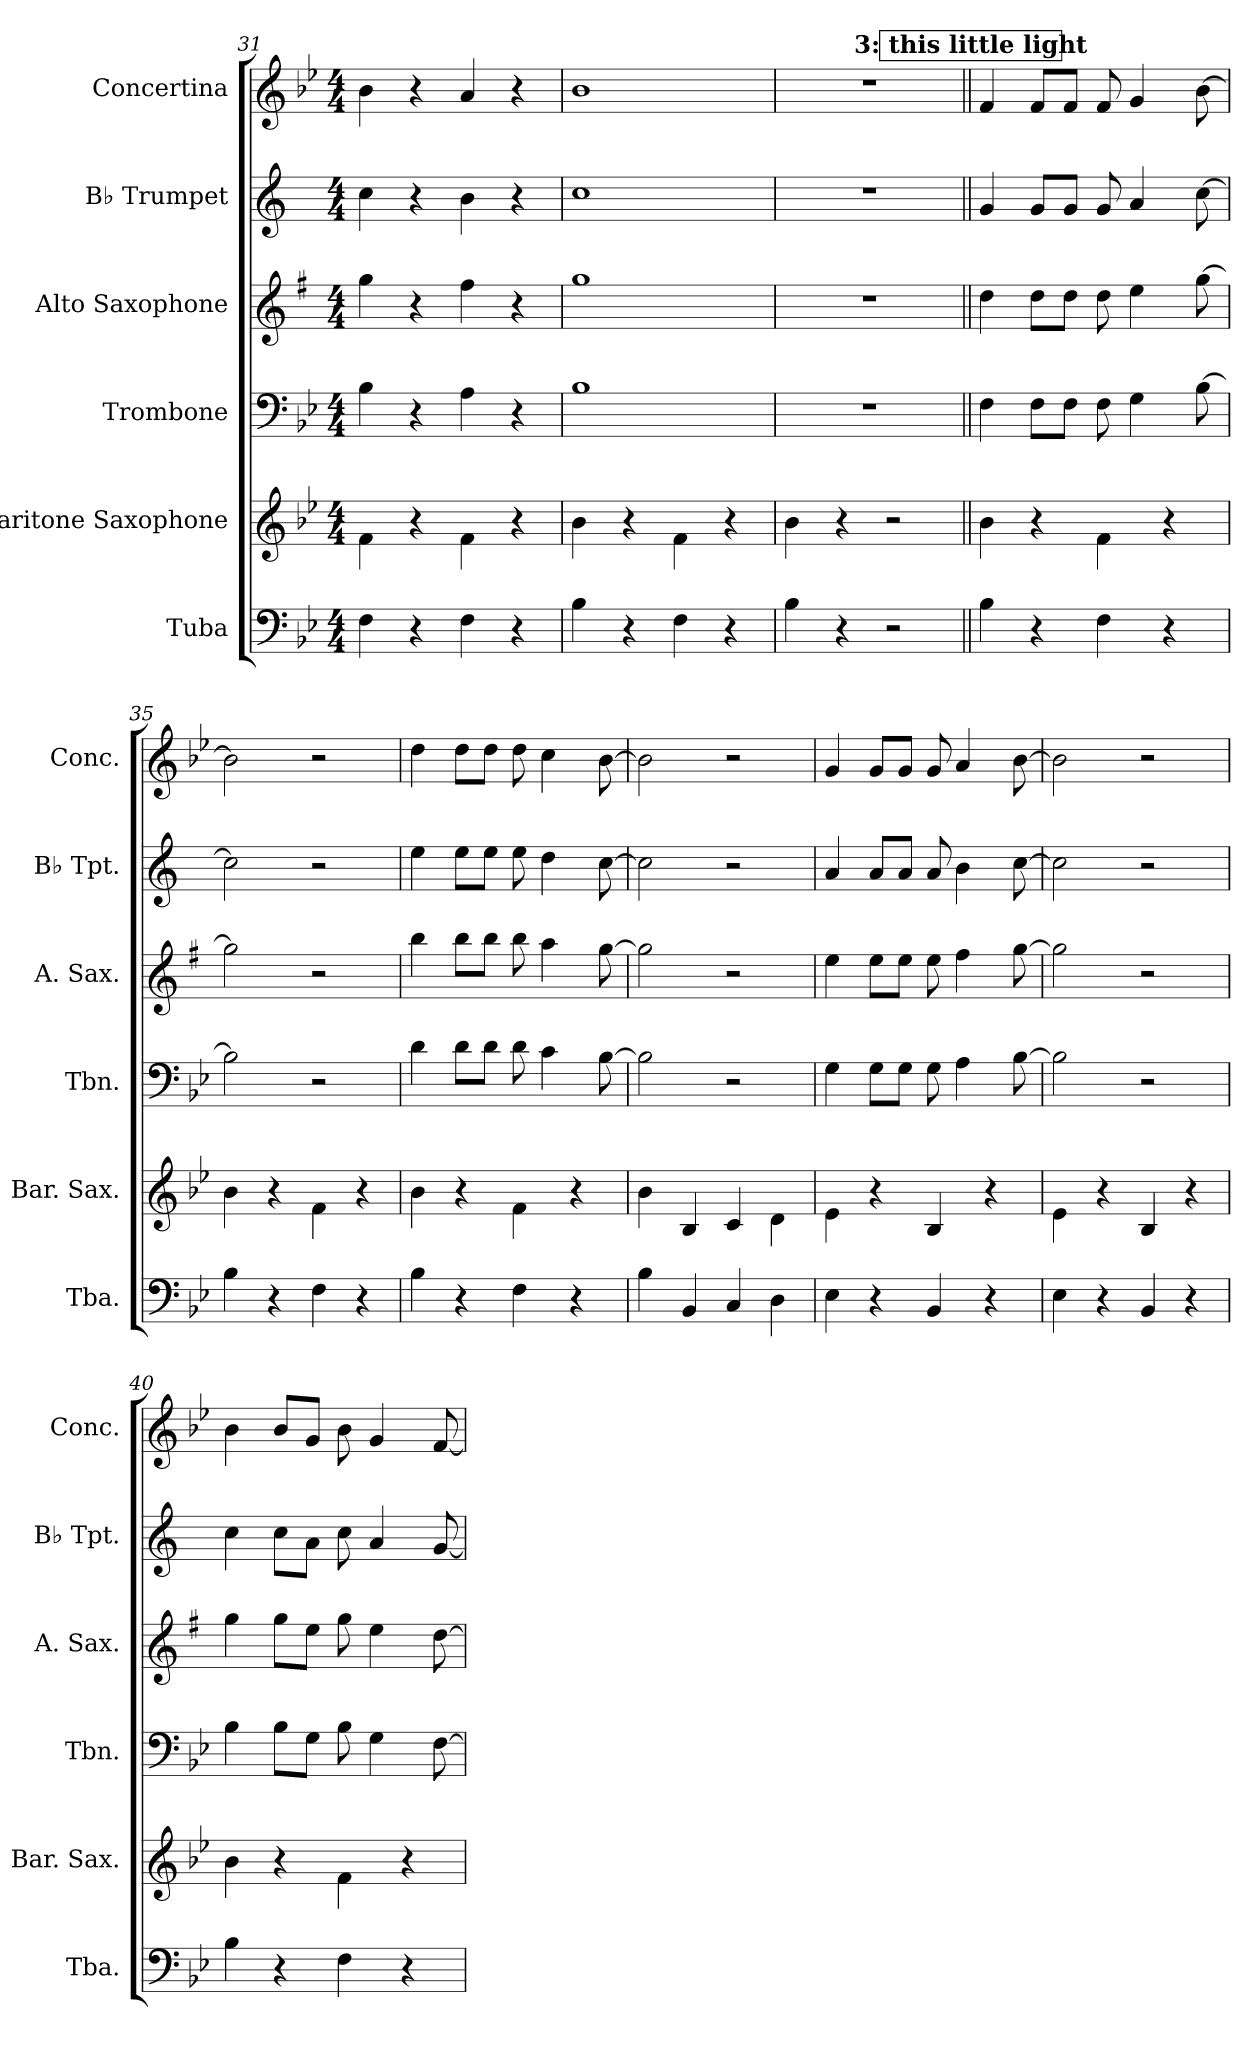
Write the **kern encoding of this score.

**kern	**kern	**kern	**kern	**kern	**kern
*part6	*part5	*part4	*part3	*part2	*part1
*staff6	*staff5	*staff4	*staff3	*staff2	*staff1
*I"Tuba	*I"Baritone Saxophone	*I"Trombone	*I"Alto Saxophone	*I"B♭ Trumpet	*I"Concertina
*I'Tba.	*I'Bar. Sax.	*I'Tbn.	*I'A. Sax.	*I'B♭ Tpt.	*I'Conc.
*clefF4	*clefG2	*clefF4	*clefG2	*clefG2	*clefG2
*	*ITrd12c21	*	*ITrd5c9	*ITrd1c2	*
*k[b-e-]	*k[b-e-]	*k[b-e-]	*k[b-e-]	*k[b-e-]	*k[b-e-]
*M4/4	*M4/4	*M4/4	*M4/4	*M4/4	*M4/4
=31	=31	=31	=31	=31	=31
4F\	4F\	4B-\	4b-\	4b-\	4b-\
4r	4r	4r	4r	4r	4r
4F\	4F\	4A\	4a\	4a\	4a/
4r	4r	4r	4r	4r	4r
!!LO:LB:g=z
=32	=32	=32	=32	=32	=32
4B-\	4B-\	1B-	1b-	1b-	1b-
4r	4r	.	.	.	.
4F\	4F\	.	.	.	.
4r	4r	.	.	.	.
=33	=33	=33	=33	=33	=33
4B-\	4B-\	1r	1r	1r	1r
4r	4r	.	.	.	.
2r	2r	.	.	.	.
!!LO:REH:place=s1:a:B:fs=14:t=3&colon; this little light
=34||	=34||	=34||	=34||	=34||	=34||
4B-\	4B-\	4F\	4f\	4f/	4f/
4r	4r	8F\L	8f\L	8f/L	8f/L
.	.	8F\J	8f\J	8f/J	8f/J
4F\	4F\	8F\	8f\	8f/	8f/
.	.	4G\	4g\	4g/	4g/
4r	4r	.	.	.	.
.	.	[8B-\	[8b-\	[8b-\	[8b-\
=35	=35	=35	=35	=35	=35
4B-\	4B-\	2B-\]	2b-\]	2b-\]	2b-\]
4r	4r	.	.	.	.
4F\	4F\	2r	2r	2r	2r
4r	4r	.	.	.	.
=36	=36	=36	=36	=36	=36
4B-\	4B-\	4d\	4dd\	4dd\	4dd\
4r	4r	8d\L	8dd\L	8dd\L	8dd\L
.	.	8d\J	8dd\J	8dd\J	8dd\J
4F\	4F\	8d\	8dd\	8dd\	8dd\
.	.	4c\	4cc\	4cc\	4cc\
4r	4r	.	.	.	.
.	.	[8B-\	[8b-\	[8b-\	[8b-\
=37	=37	=37	=37	=37	=37
4B-\	4B-\	2B-\]	2b-\]	2b-\]	2b-\]
4BB-/	4BB-/	.	.	.	.
4C/	4C/	2r	2r	2r	2r
4D\	4D\	.	.	.	.
!!LO:PB:g=z
=38	=38	=38	=38	=38	=38
4E-\	4E-\	4G\	4g\	4g/	4g/
4r	4r	8G\L	8g\L	8g/L	8g/L
.	.	8G\J	8g\J	8g/J	8g/J
4BB-/	4BB-/	8G\	8g\	8g/	8g/
.	.	4A\	4a\	4a\	4a/
4r	4r	.	.	.	.
.	.	[8B-\	[8b-\	[8b-\	[8b-\
=39	=39	=39	=39	=39	=39
4E-\	4E-\	2B-\]	2b-\]	2b-\]	2b-\]
4r	4r	.	.	.	.
4BB-/	4BB-/	2r	2r	2r	2r
4r	4r	.	.	.	.
=40	=40	=40	=40	=40	=40
4B-\	4B-\	4B-\	4b-\	4b-\	4b-\
4r	4r	8B-\L	8b-\L	8b-\L	8b-/L
.	.	8G\J	8g\J	8g\J	8g/J
4F\	4F\	8B-\	8b-\	8b-\	8b-\
.	.	4G\	4g\	4g/	4g/
4r	4r	.	.	.	.
.	.	[8F\	[8f\	[8f/	[8f/
=	=	=	=	=	=
*-	*-	*-	*-	*-	*-
